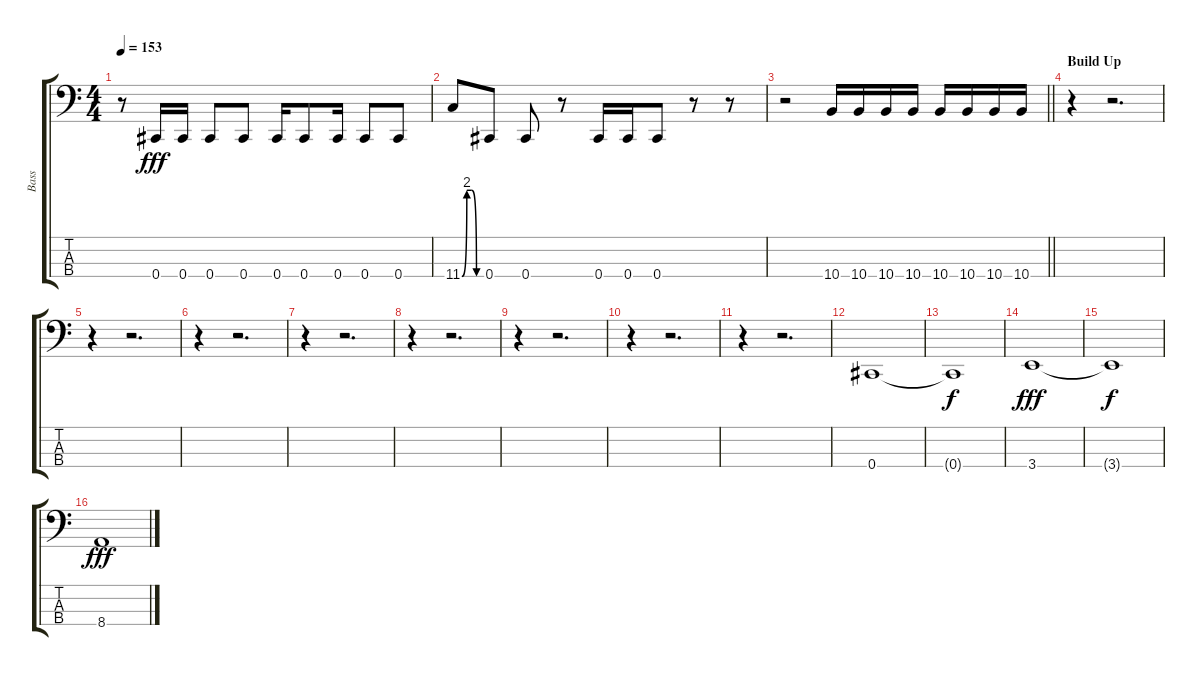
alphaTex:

\track ("Bass" "Bass") {instrument electricbassfinger}
\staff {score tabs}
\tuning (Gb2 Db2 Ab1 Db1) {hide}
\ts (4 4)
\tempo 153
\clef f4
\ks c
r.8{dy fff} 0.4.16 0.4.16 0.4.8 0.4.8 0.4.16 0.4.8 0.4.16 0.4.8 0.4.8 |
11.4{be (custom 0 0 15 8 30 8 45 0 60 0)}.8 0.4.8 0.4.8 r.8 0.4.16 0.4.16 0.4.8 r.8 r.8 |
\barLineRight lightlight
r.2 10.4.16 10.4.16 10.4.16 10.4.16 10.4.16 10.4.16 10.4.16 10.4.16 |
\section ("" "Build Up")
r.4 r.2{d} |
r.4 r.2{d} |
r.4 r.2{d} |
r.4 r.2{d} |
r.4 r.2{d} |
r.4 r.2{d} |
r.4 r.2{d} |
r.4 r.2{d} |
0.4.1 |
0.4{t}.1{dy f} |
3.4.1{dy fff} |
3.4{t}.1{dy f} |
8.4.1{dy fff}
